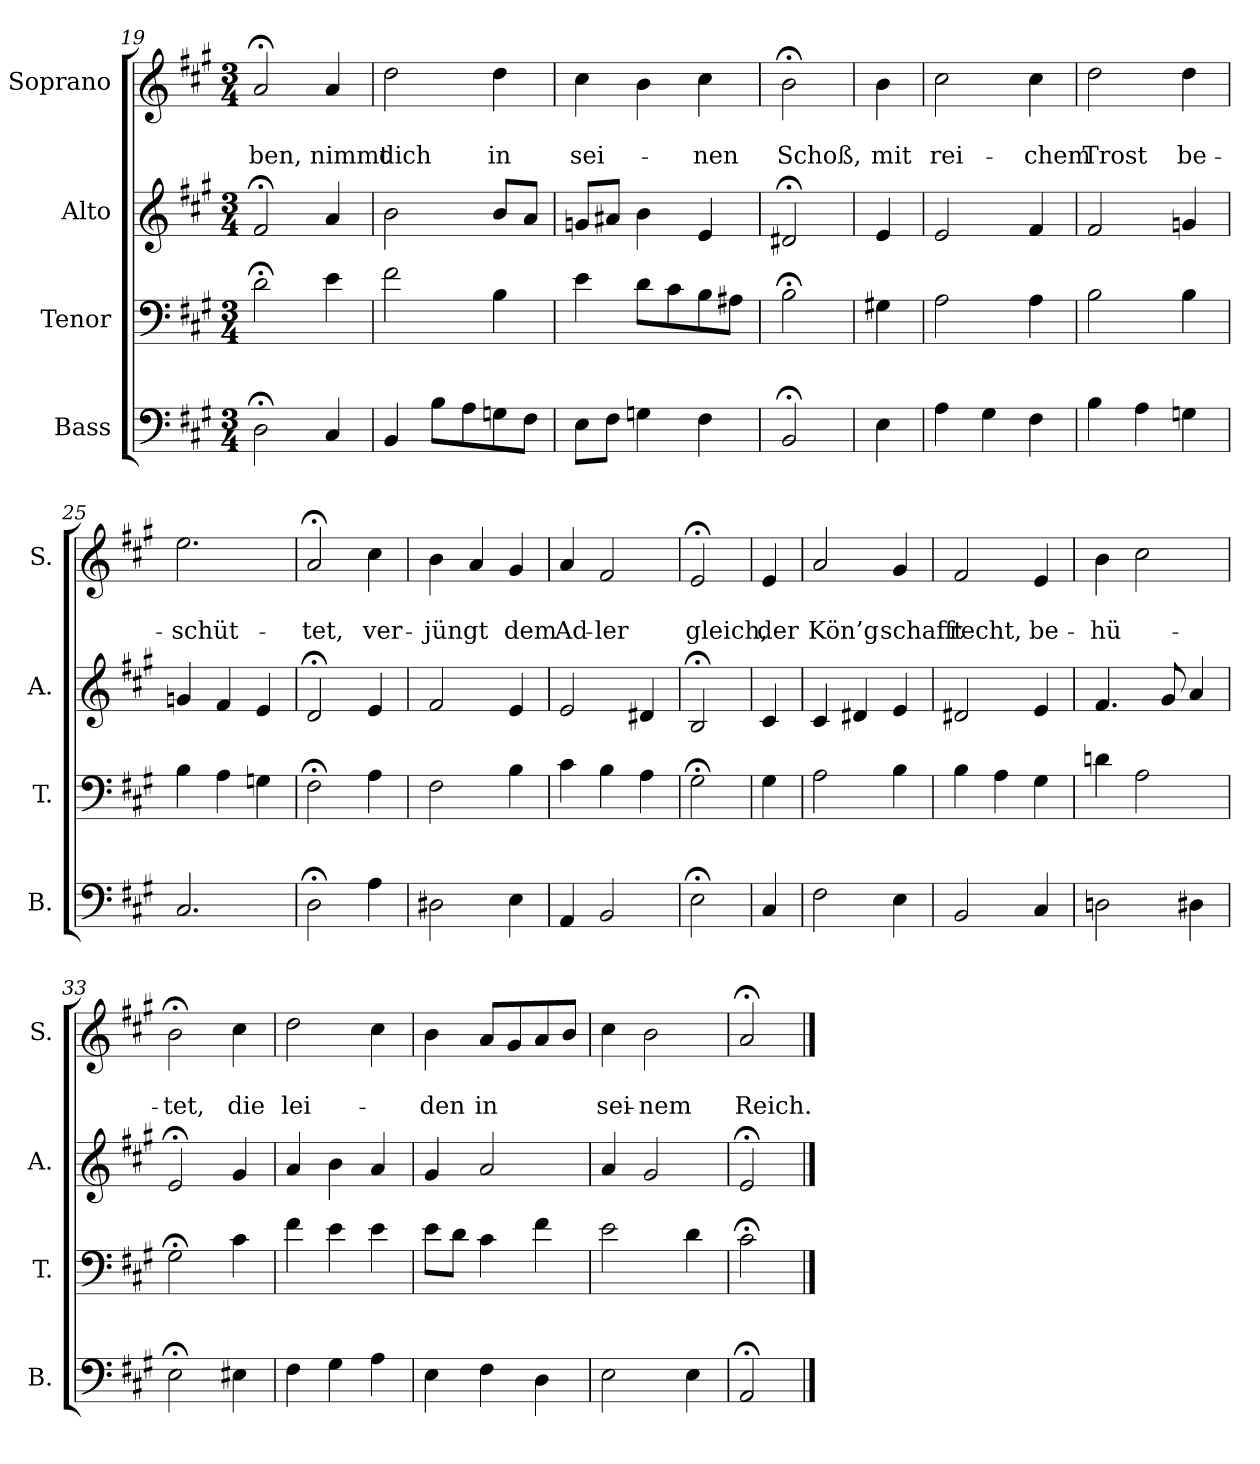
**kern	**kern	**kern	**kern	**text	**text
*part4	*part3	*part2	*part1	*part1	*part1
*staff4	*staff3	*staff2	*staff1	*staff1	*staff1
*I"Bass	*I"Tenor	*I"Alto	*I"Soprano	*	*
*I'B.	*I'T.	*I'A.	*I'S.	*	*
*clefF4	*clefF4	*clefG2	*clefG2	*	*
*k[f#c#g#]	*k[f#c#g#]	*k[f#c#g#]	*k[f#c#g#]	*	*
*A:	*A:	*A:	*A:	*	*
*M3/4	*M3/4	*M3/4	*M3/4	*	*
=19	=19	=19	=19	=19	=19
2D;<\	2d;<\	2f#;</	2a;</	.	-ben,
4C#/	4e\	4a/	4a/	.	nimmt
=20	=20	=20	=20	=20	=20
4BB/	2f#\	2b\	2dd\	.	dich
8B\L	.	.	.	.	.
8A\	.	.	.	.	.
8Gn\	4B\	8b/L	4dd\	.	in
8F#\J	.	8a/J	.	.	.
=21	=21	=21	=21	=21	=21
8E\L	4e\	8gn/L	4cc#\	.	sei-
8F#\J	.	8a#X/J	.	.	.
4Gn\	8d\L	4b\	4b\	.	.
.	8c#\	.	.	.	.
4F#\	8B\	4e/	4cc#\	.	-nen
.	8A#X\J	.	.	.	.
=22	=22	=22	=22	=22	=22
2BB;</	2B;<\	2d#X;</	2b;<\	.	Schoß,
!!LO:LB:g=z
=22a	=22a	=22a	=22a	=22a	=22a
4E\	4G#X\	4e/	4b\	.	mit
=23	=23	=23	=23	=23	=23
4A\	2A\	2e/	2cc#\	.	rei-
4G#\	.	.	.	.	.
4F#\	4A\	4f#/	4cc#\	.	-chem
=24	=24	=24	=24	=24	=24
4B\	2B\	2f#/	2dd\	.	Trost
4A\	.	.	.	.	.
4Gn\	4B\	4gn/	4dd\	.	be-
=25	=25	=25	=25	=25	=25
2.C#/	4B\	4gn/	2.ee\	.	-schüt-
.	4A\	4f#/	.	.	.
.	4Gn\	4e/	.	.	.
=26	=26	=26	=26	=26	=26
2D;<\	2F#;<\	2d;</	2a;</	.	-tet,
4A\	4A\	4e/	4cc#\	.	ver-
=27	=27	=27	=27	=27	=27
2D#X\	2F#\	2f#/	4b\	.	-jüngt
.	.	.	4a/	.	.
4E\	4B\	4e/	4g#/	.	dem
=28	=28	=28	=28	=28	=28
4AA/	4c#\	2e/	4a/	.	Ad-
2BB/	4B\	.	2f#/	.	-ler
.	4A\	4d#X/	.	.	.
=29	=29	=29	=29	=29	=29
2E;<\	2G#;<\	2B;</	2e;</	.	gleich,
!!LO:PB:g=z
=29a	=29a	=29a	=29a	=29a	=29a
4C#/	4G#\	4c#/	4e/	.	der
=30	=30	=30	=30	=30	=30
2F#\	2A\	4c#/	2a/	.	Kön’g
.	.	4d#X/	.	.	.
4E\	4B\	4e/	4g#/	.	schafft
=31	=31	=31	=31	=31	=31
2BB/	4B\	2d#X/	2f#/	.	recht,
.	4A\	.	.	.	.
4C#/	4G#\	4e/	4e/	.	be-
=32	=32	=32	=32	=32	=32
2Dn\	4dn\	4.f#/	4b\	.	-hü-
.	2A\	.	2cc#\	.	.
.	.	8g#/	.	.	.
4D#X\	.	4a/	.	.	.
=33	=33	=33	=33	=33	=33
2E;<\	2G#;<\	2e;</	2b;<\	.	-tet,
4E#X\	4c#\	4g#/	4cc#\	.	die
=34	=34	=34	=34	=34	=34
4F#\	4f#\	4a/	2dd\	.	lei-
4G#\	4e\	4b\	.	.	.
4A\	4e\	4a/	4cc#\	.	.
=35	=35	=35	=35	=35	=35
4E\	8e\L	4g#/	4b\	.	-den
.	8d\J	.	.	.	.
4F#\	4c#\	2a/	8a/L	.	in
.	.	.	8g#/	.	.
4D\	4f#\	.	8a/	.	.
.	.	.	8b/J	.	.
=36	=36	=36	=36	=36	=36
2E\	2e\	4a/	4cc#\	.	sei-
.	.	2g#/	2b\	.	-nem
4E\	4d\	.	.	.	.
=37	=37	=37	=37	=37	=37
2AA;</	2c#;<\	2e;</	2a;</	.	Reich.
==	==	==	==	==	==
*-	*-	*-	*-	*-	*-
